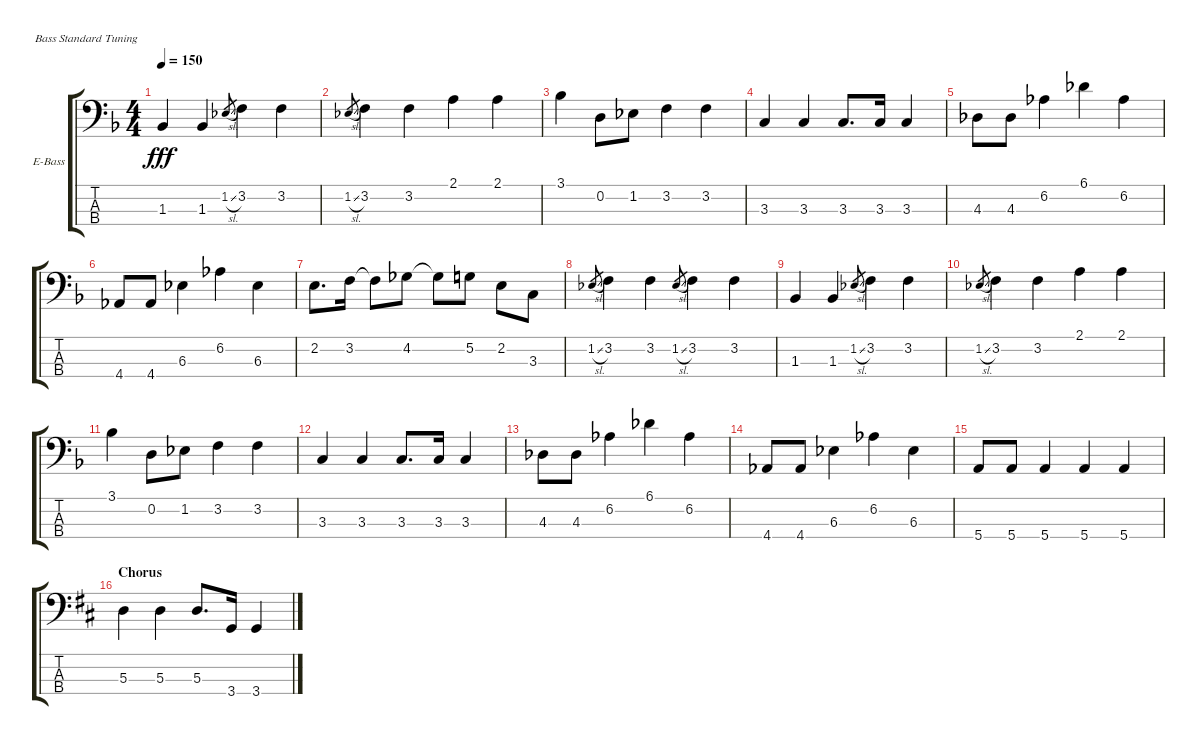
\defaultSystemsLayout 4
\bracketExtendMode groupsimilarinstruments
\firstSystemTrackNameOrientation horizontal
\otherSystemsTrackNameOrientation horizontal
\track ("Electric Bass" "E-Bass") {instrument electricbassfinger}
\staff {score tabs}
\tuning (G2 D2 A1 E1)
\ts (4 4)
\tempo 150
\clef f4
\scale
0.333333
\ks f
1.3.4{dy fff} 1.3.4 1.2{sl}.8{gr} 3.2.4 3.2.4 |
\scale
0.333333 1.2{sl}.8{gr} 3.2.4 3.2.4 2.1.4 2.1.4 |
\scale
0.333333 3.1.4 0.2.8 1.2.8 3.2.4 3.2.4 |
\scale
0.333333 3.3.4 3.3.4 3.3.8{d} 3.3.16 3.3.4 |
\scale
0.333333 4.3.8 4.3.8 6.2.4 6.1.4 6.2.4 |
\scale
0.333333 4.4.8 4.4.8 6.3.4 6.2.4 6.3.4 |
\scale
0.333333 2.2.8{d} 3.2.16 3.2{t}.8 4.2.8 4.2{t}.8 5.2.8 2.2.8 3.3.8 |
\scale
0.333333 1.2{sl}.8{gr} 3.2.4 3.2.4 1.2{sl}.8{gr} 3.2.4 3.2.4 |
\scale
0.333333 1.3.4 1.3.4 1.2{sl}.8{gr} 3.2.4 3.2.4 |
\scale
0.333333 1.2{sl}.8{gr} 3.2.4 3.2.4 2.1.4 2.1.4 |
\scale
0.333333 3.1.4 0.2.8 1.2.8 3.2.4 3.2.4 |
\scale
0.333333 3.3.4 3.3.4 3.3.8{d} 3.3.16 3.3.4 |
\scale
0.333333 4.3.8 4.3.8 6.2.4 6.1.4 6.2.4 |
\scale
0.252033 4.4.8 4.4.8 6.3.4 6.2.4 6.3.4 |
\scale
0.252033 5.4.8 5.4.8 5.4.4 5.4.4 5.4.4 |
\section ("" "Chorus")
\scale
0.495935
\ks d
5.3.4 5.3.4 5.3.8{d} 3.4.16 3.4.4
